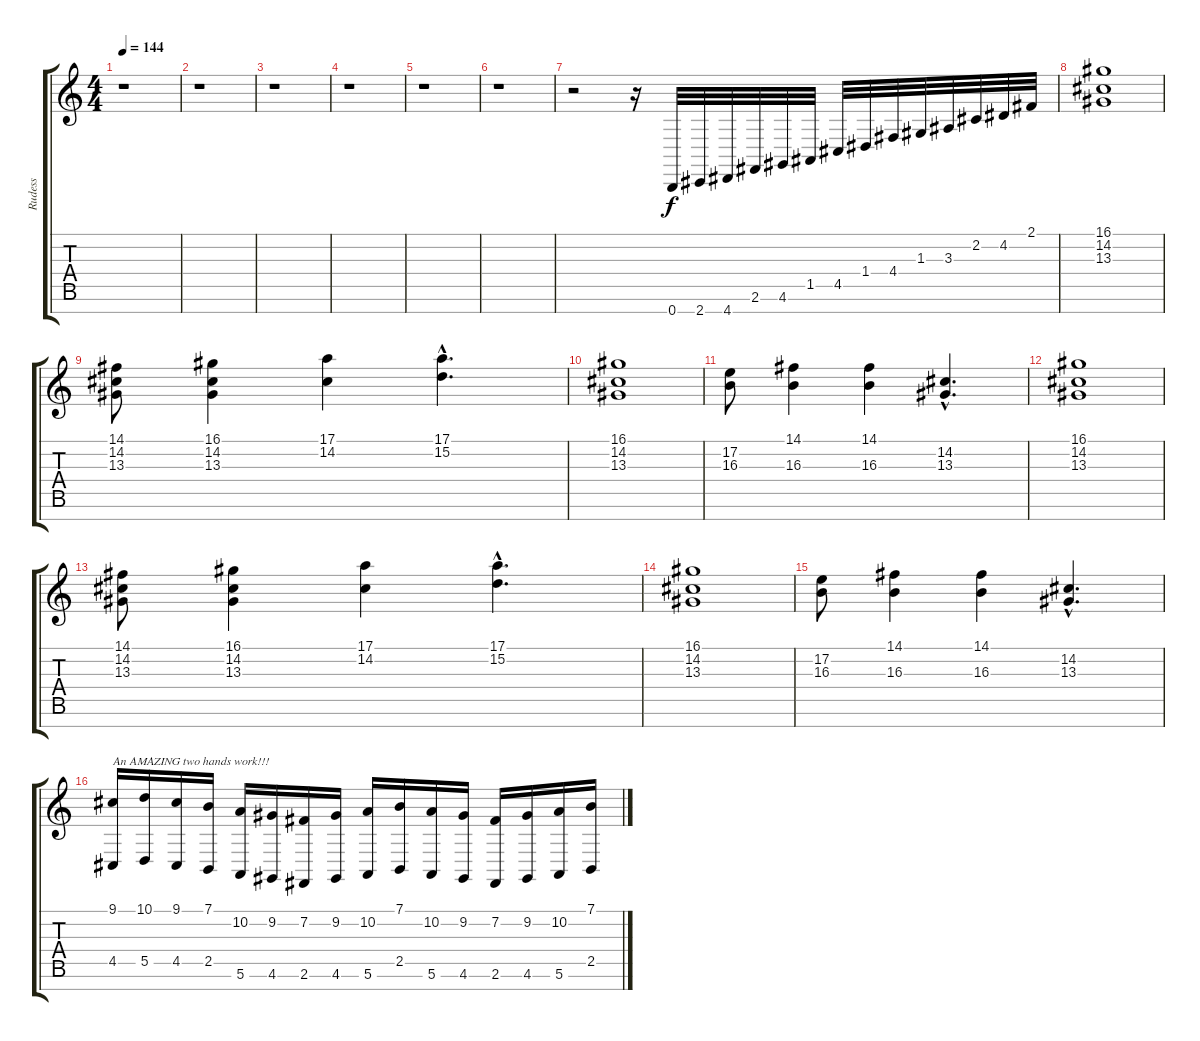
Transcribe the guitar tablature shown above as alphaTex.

\track ("Rudess" "Rudess") {instrument lead2sawtooth}
\staff {score tabs}
\tuning (E4 B3 G3 D3 A2 E2 B1) {hide}
\ts (4 4)
\tempo 144
\clef g2
\ks c
r.1{dy f} |
r.1 |
r.1 |
r.1 |
r.1 |
r.1 |
r.2 r.16 0.7.32{instrument percussiveorgan} 2.7.32 4.7.32 2.6.32 4.6.32 1.5.32 4.5.32 1.4.32 4.4.32 1.3.32 3.3.32 2.2.32 4.2.32 2.1.32 |
(16.1 14.2 13.3).1{instrument percussiveorgan} |
(14.1 14.2 13.3).8 (16.1 14.2 13.3).4 (17.1 14.2).4 (17.1{hac} 15.2{hac}).4{d} |
(16.1 14.2 13.3).1 |
(17.2 16.3).8 (14.1 16.3).4 (14.1 16.3).4 (14.2{hac} 13.3{hac}).4{d} |
(16.1 14.2 13.3).1{instrument percussiveorgan} |
(14.1 14.2 13.3).8 (16.1 14.2 13.3).4 (17.1 14.2).4 (17.1{hac} 15.2{hac}).4{d} |
(16.1 14.2 13.3).1 |
(17.2 16.3).8 (14.1 16.3).4 (14.1 16.3).4 (14.2{hac} 13.3{hac}).4{d} |
(9.1 4.5).16{txt "An AMAZING two hands work!!!" volume 13 instrument percussiveorgan} (10.1 5.5).16 (9.1 4.5).16 (7.1 2.5).16 (10.2 5.6).16 (9.2 4.6).16 (7.2 2.6).16 (9.2 4.6).16 (10.2 5.6).16 (7.1 2.5).16 (10.2 5.6).16 (9.2 4.6).16 (7.2 2.6).16 (9.2 4.6).16 (10.2 5.6).16 (7.1 2.5).16
